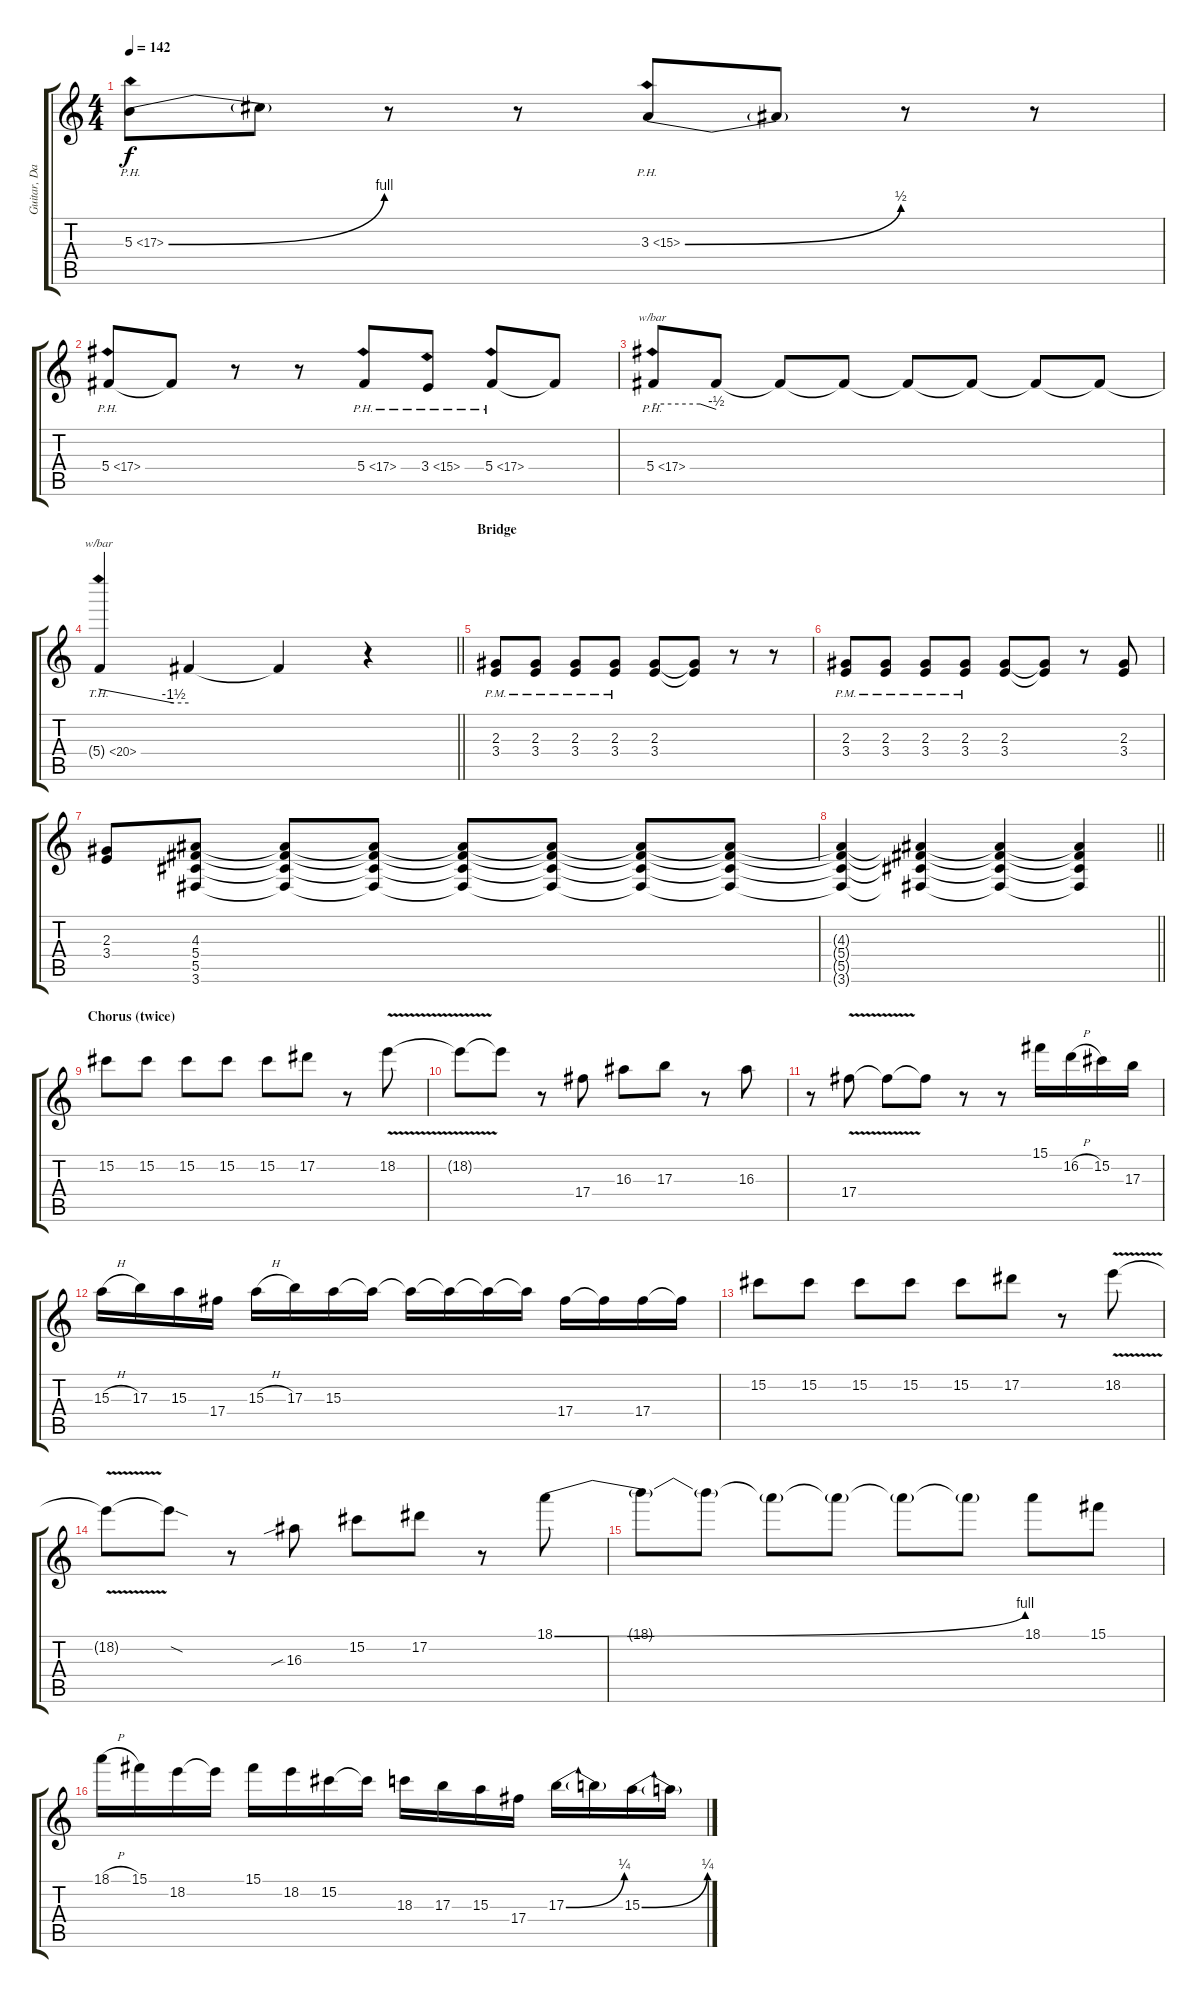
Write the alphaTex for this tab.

\track ("Guitar, Dan" "Guitar, Da") {instrument overdrivenguitar}
\staff {score tabs}
\tuning (Eb4 Bb3 Gb3 Db3 Ab2 Eb2) {hide}
\ts (4 4)
\tempo 142
\clef g2
\ks c
5.3{be (bend 0 0 60 4) ph 12}.8{dy f} 5.3{t}.8 r.8 r.8 3.3{be (bend 0 0 60 2) ph 12}.8 3.3{t}.8 r.8 r.8 |
5.4{ph 12}.8 5.4{t}.8 r.8 r.8 5.4{ph 12}.8 3.4{ph 12}.8 5.4{ph 12}.8 5.4{t}.8 |
5.4{ph 12}.8{tbe (custom default 0 0 45 0 60 -2)} 5.4{t}.8 5.4{t}.8 5.4{t}.8 5.4{t}.8 5.4{t}.8 5.4{t}.8 5.4{t}.8 |
\barLineRight lightlight
5.4{th 15 t}.4{tbe (custom default 0 0 50 -6 60 -6)} 5.4{t}.4 5.4{t}.4 r.4 |
\section ("" "Bridge")
(2.3 3.4{pm}).8 (2.3 3.4{pm}).8 (2.3 3.4{pm}).8 (2.3 3.4{pm}).8 (2.3 3.4).8 (2.3{t} 3.4{t}).8 r.8 r.8 |
(2.3 3.4{pm}).8 (2.3 3.4{pm}).8 (2.3 3.4{pm}).8 (2.3 3.4{pm}).8 (2.3 3.4).8 (2.3{t} 3.4{t}).8 r.8 (2.3 3.4).8 |
(2.3 3.4).8 (4.3 5.4 5.5 3.6).8 (4.3{t} 5.4{t} 5.5{t} 3.6{t}).8 (4.3{t} 5.4{t} 5.5{t} 3.6{t}).8 (4.3{t} 5.4{t} 5.5{t} 3.6{t}).8 (4.3{t} 5.4{t} 5.5{t} 3.6{t}).8 (4.3{t} 5.4{t} 5.5{t} 3.6{t}).8 (4.3{t} 5.4{t} 5.5{t} 3.6{t}).8 |
\barLineRight lightlight
(4.3{t} 5.4{t} 5.5{t} 3.6{t}).4 (4.3{t} 5.4{t} 5.5{t} 3.6{t}).4 (4.3{t} 5.4{t} 5.5{t} 3.6{t}).4 (4.3{t} 5.4{t} 5.5{t} 3.6{t}).4 |
\section ("" "Chorus (twice)")
15.2.8 15.2.8 15.2.8 15.2.8 15.2.8 17.2.8 r.8 18.2{v}.8 |
18.2{t}.8 18.2{t}.8 r.8 17.4.8 16.3.8 17.3.8 r.8 16.3.8 |
r.8 17.4{v}.8 17.4{t}.8 17.4{t}.8 r.8 r.8 15.1.16 16.2{h}.16 15.2.16 17.3.16 |
15.3{h}.16 17.3.16 15.3.16 17.4.16 15.3{h}.16 17.3.16 15.3.16 15.3{t}.16 15.3{t}.16 15.3{t}.16 15.3{t}.16 15.3{t}.16 17.4.16 17.4{t}.16 17.4.16 17.4{t}.16 |
15.2.8 15.2.8 15.2.8 15.2.8 15.2.8 17.2.8 r.8 18.2{v}.8 |
18.2{t}.8 18.2{sod t}.8 r.8 16.3{sib}.8 15.2.8 17.2.8 r.8 18.1{be (bend 0 0 60 4)}.8 |
18.1{t}.8 18.1{t}.8 18.1{t}.8 18.1{t}.8 18.1{t}.8 18.1{t}.8 18.1.8 15.1.8 |
18.1{h}.16 15.1.16 18.2.16 18.2{t}.16 15.1.16 18.2.16 15.2.16 15.2{t}.16 18.3.16 17.3.16 15.3.16 17.4.16 17.3{be (bend 0 0 60 1)}.16 17.3{t}.16 15.3{be (bend 0 0 60 1)}.16 15.3{t}.16
